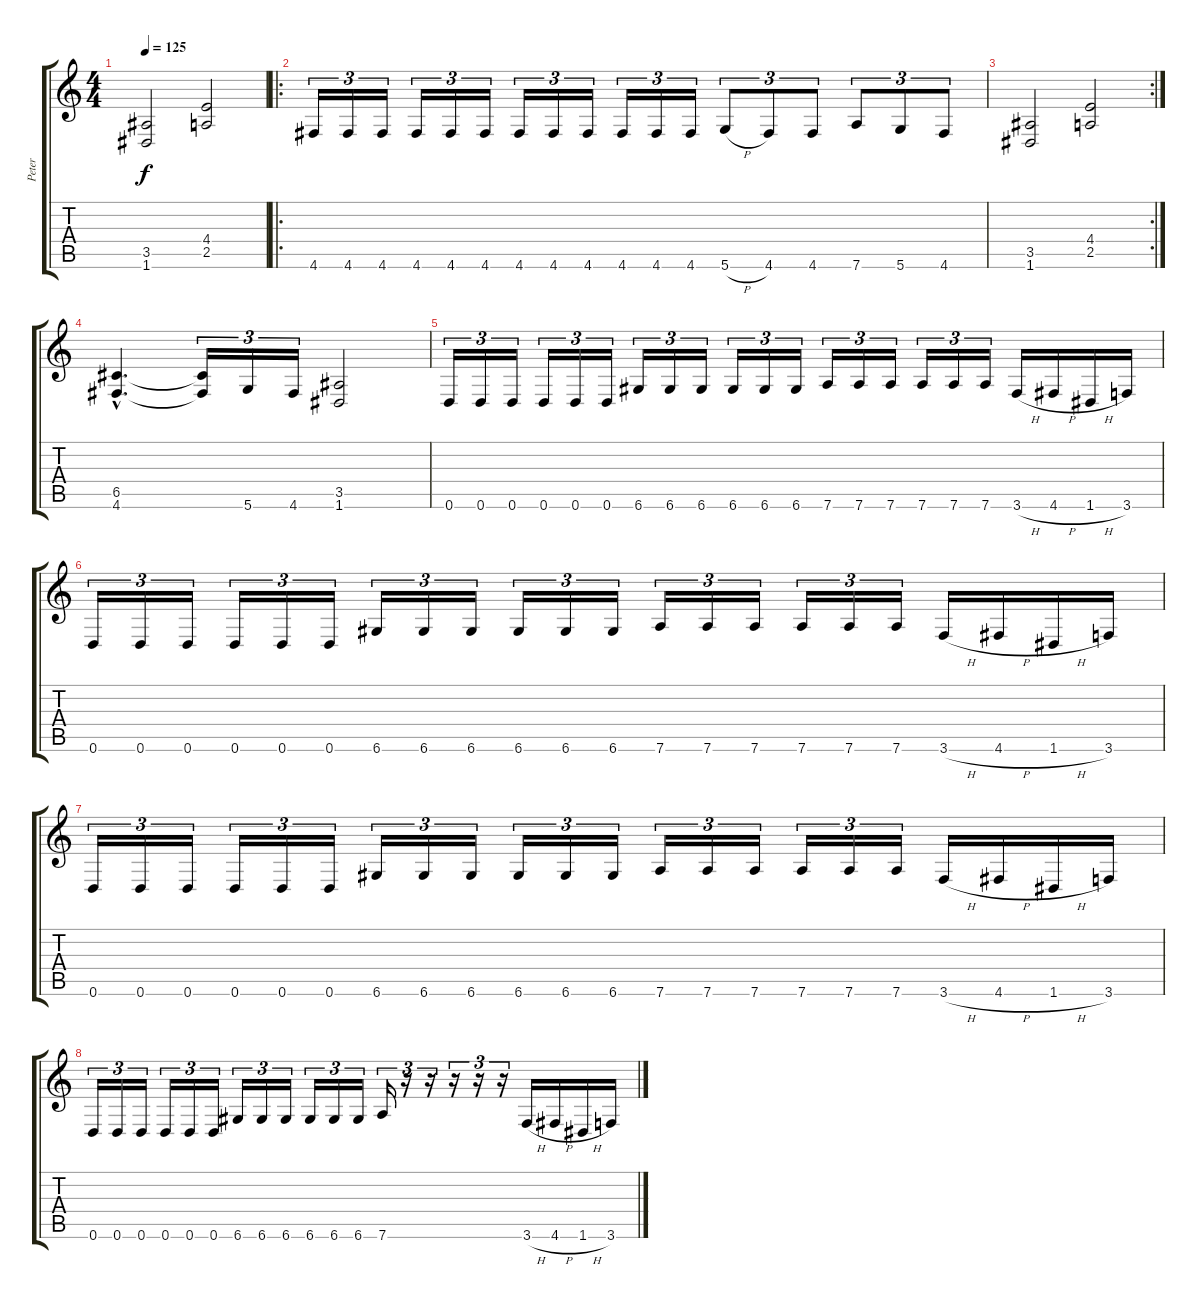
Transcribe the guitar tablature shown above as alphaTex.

\track ("Peter" "Peter") {instrument overdrivenguitar}
\staff {score tabs}
\tuning (D4 A3 F3 C3 G2 D2) {hide}
\ts (4 4)
\tempo 125
\clef g2
\ks c
(3.5 1.6).2{dy f} (4.4 2.5).2 |
\ro
4.6.16{tu (3 2)} 4.6.16{tu (3 2)} 4.6.16{tu (3 2)} 4.6.16{tu (3 2)} 4.6.16{tu (3 2)} 4.6.16{tu (3 2)} 4.6.16{tu (3 2)} 4.6.16{tu (3 2)} 4.6.16{tu (3 2)} 4.6.16{tu (3 2)} 4.6.16{tu (3 2)} 4.6.16{tu (3 2)} 5.6{h}.8{tu (3 2)} 4.6.8{tu (3 2)} 4.6.8{tu (3 2)} 7.6.8{tu (3 2)} 5.6.8{tu (3 2)} 4.6.8{tu (3 2)} |
\rc 2
(3.5 1.6).2 (4.4 2.5).2 |
(6.5{hac} 4.6{hac}).4{d} (6.5{t} 4.6{t}).16{tu (3 2)} 5.6.16{tu (3 2)} 4.6.16{tu (3 2)} (3.5 1.6).2 |
0.6.16{tu (3 2)} 0.6.16{tu (3 2)} 0.6.16{tu (3 2)} 0.6.16{tu (3 2)} 0.6.16{tu (3 2)} 0.6.16{tu (3 2)} 6.6.16{tu (3 2)} 6.6.16{tu (3 2)} 6.6.16{tu (3 2)} 6.6.16{tu (3 2)} 6.6.16{tu (3 2)} 6.6.16{tu (3 2)} 7.6.16{tu (3 2)} 7.6.16{tu (3 2)} 7.6.16{tu (3 2)} 7.6.16{tu (3 2)} 7.6.16{tu (3 2)} 7.6.16{tu (3 2)} 3.6{h}.16 4.6{h}.16 1.6{h}.16 3.6.16 |
0.6.16{tu (3 2)} 0.6.16{tu (3 2)} 0.6.16{tu (3 2)} 0.6.16{tu (3 2)} 0.6.16{tu (3 2)} 0.6.16{tu (3 2)} 6.6.16{tu (3 2)} 6.6.16{tu (3 2)} 6.6.16{tu (3 2)} 6.6.16{tu (3 2)} 6.6.16{tu (3 2)} 6.6.16{tu (3 2)} 7.6.16{tu (3 2)} 7.6.16{tu (3 2)} 7.6.16{tu (3 2)} 7.6.16{tu (3 2)} 7.6.16{tu (3 2)} 7.6.16{tu (3 2)} 3.6{h}.16 4.6{h}.16 1.6{h}.16 3.6.16 |
0.6.16{tu (3 2)} 0.6.16{tu (3 2)} 0.6.16{tu (3 2)} 0.6.16{tu (3 2)} 0.6.16{tu (3 2)} 0.6.16{tu (3 2)} 6.6.16{tu (3 2)} 6.6.16{tu (3 2)} 6.6.16{tu (3 2)} 6.6.16{tu (3 2)} 6.6.16{tu (3 2)} 6.6.16{tu (3 2)} 7.6.16{tu (3 2)} 7.6.16{tu (3 2)} 7.6.16{tu (3 2)} 7.6.16{tu (3 2)} 7.6.16{tu (3 2)} 7.6.16{tu (3 2)} 3.6{h}.16 4.6{h}.16 1.6{h}.16 3.6.16 |
0.6.16{tu (3 2)} 0.6.16{tu (3 2)} 0.6.16{tu (3 2)} 0.6.16{tu (3 2)} 0.6.16{tu (3 2)} 0.6.16{tu (3 2)} 6.6.16{tu (3 2)} 6.6.16{tu (3 2)} 6.6.16{tu (3 2)} 6.6.16{tu (3 2)} 6.6.16{tu (3 2)} 6.6.16{tu (3 2)} 7.6.16{tu (3 2)} r.16{tu (3 2)} r.16{tu (3 2)} r.16{tu (3 2)} r.16{tu (3 2)} r.16{tu (3 2)} 3.6{h}.16 4.6{h}.16 1.6{h}.16 3.6.16
